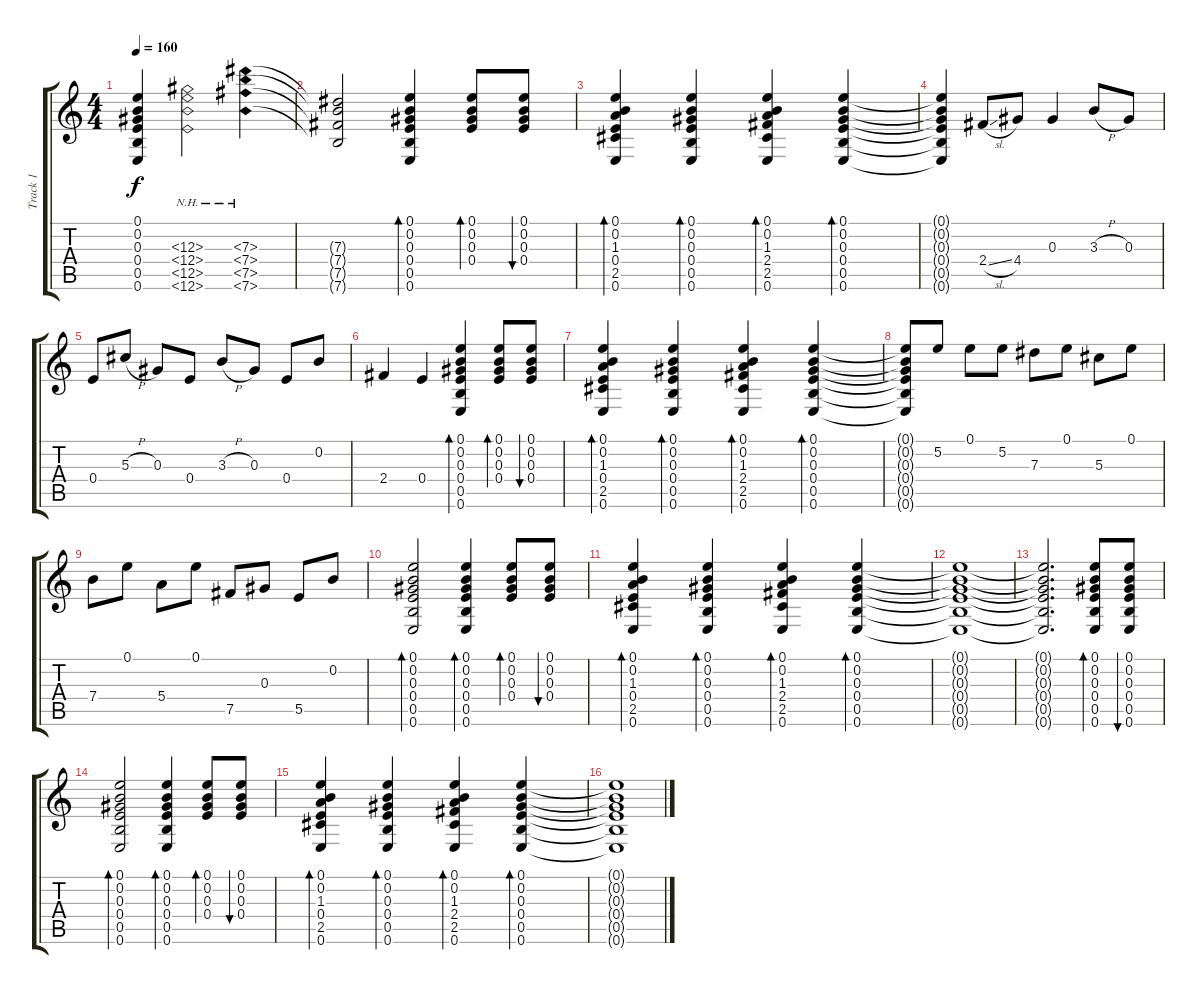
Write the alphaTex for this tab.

\track ("Track 1" "Track 1") {instrument acousticguitarsteel}
\staff {score tabs}
\tuning (E4 B3 Ab3 E3 B2 E2) {hide}
\ts (4 4)
\tempo 160
\clef g2
\ks c
(0.1{t} 0.2{t} 0.3{t} 0.4{t} 0.5{t} 0.6{t}).4{dy f} (12.3{nh} 12.4{nh} 12.5{nh} 12.6{nh}).2 (7.3{nh} 7.4{nh} 7.5{nh} 7.6{nh}).4 |
(7.3{t} 7.4{t} 7.5{t} 7.6{t}).2 (0.1 0.2 0.3 0.4 0.5 0.6).4{bd 30} (0.1 0.2 0.3 0.4).8{bd 30} (0.1 0.2 0.3 0.4).8{bu 30} |
(0.1 0.2 1.3 0.4 2.5 0.6).4{bd 30} (0.1 0.2 0.3 0.4 0.5 0.6).4{bd 30} (0.1 0.2 1.3 2.4 2.5 0.6).4{bd 30} (0.1 0.2 0.3 0.4 0.5 0.6).4{bd 30} |
(0.1{t} 0.2{t} 0.3{t} 0.4{t} 0.5{t} 0.6{t}).4 2.4{sl}.8 4.4.8 0.3.4 3.3{h}.8 0.3.8 |
0.4.8 5.3{h}.8 0.3.8 0.4.8 3.3{h}.8 0.3.8 0.4.8 0.2.8 |
2.4.4 0.4.4 (0.1 0.2 0.3 0.4 0.5 0.6).4{bd 30} (0.1 0.2 0.3 0.4).8{bd 30} (0.1 0.2 0.3 0.4).8{bu 30} |
(0.1 0.2 1.3 0.4 2.5 0.6).4{bd 30} (0.1 0.2 0.3 0.4 0.5 0.6).4{bd 30} (0.1 0.2 1.3 2.4 2.5 0.6).4{bd 30} (0.1 0.2 0.3 0.4 0.5 0.6).4{bd 30} |
(0.1{t} 0.2{t} 0.3{t} 0.4{t} 0.5{t} 0.6{t}).8 5.2.8 0.1.8 5.2.8 7.3.8 0.1.8 5.3.8 0.1.8 |
7.4.8 0.1.8 5.4.8 0.1.8 7.5.8 0.3.8 5.5.8 0.2.8 |
(0.1 0.2 0.3 0.4 0.5 0.6).2{bd 30} (0.1 0.2 0.3 0.4 0.5 0.6).4{bd 30} (0.1 0.2 0.3 0.4).8{bd 30} (0.1 0.2 0.3 0.4).8{bu 30} |
(0.1 0.2 1.3 0.4 2.5 0.6).4{bd 30} (0.1 0.2 0.3 0.4 0.5 0.6).4{bd 30} (0.1 0.2 1.3 2.4 2.5 0.6).4{bd 30} (0.1 0.2 0.3 0.4 0.5 0.6).4{bd 30} |
(0.1{t} 0.2{t} 0.3{t} 0.4{t} 0.5{t} 0.6{t}).1 |
(0.1{t} 0.2{t} 0.3{t} 0.4{t} 0.5{t} 0.6{t}).2{d} (0.1 0.2 0.3 0.4 0.5 0.6).8{bd 30} (0.1 0.2 0.3 0.4 0.5 0.6).8{bu 30} |
(0.1 0.2 0.3 0.4 0.5 0.6).2{bd 30} (0.1 0.2 0.3 0.4 0.5 0.6).4{bd 30} (0.1 0.2 0.3 0.4).8{bd 30} (0.1 0.2 0.3 0.4).8{bu 30} |
(0.1 0.2 1.3 0.4 2.5 0.6).4{bd 30} (0.1 0.2 0.3 0.4 0.5 0.6).4{bd 30} (0.1 0.2 1.3 2.4 2.5 0.6).4{bd 30} (0.1 0.2 0.3 0.4 0.5 0.6).4{bd 30} |
(0.1{t} 0.2{t} 0.3{t} 0.4{t} 0.5{t} 0.6{t}).1
